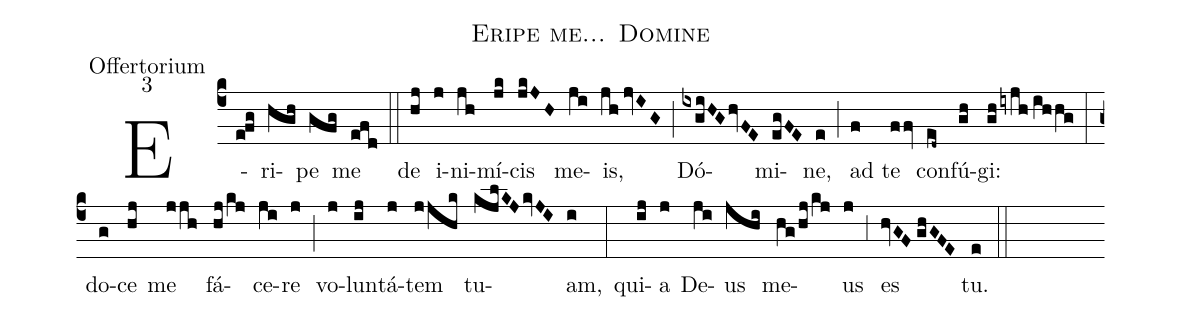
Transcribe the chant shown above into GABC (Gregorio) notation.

name:Eripe me... Domine;
office-part:Offertorium;
mode:3;
%%
(c4) E(e!fg)ri(hgh)pe(gfg) me(efd) (::)
de(hj) i(j)ni(jh)mí(jk)cis(jkJH) me(ji)is,(jh//jvIG) (;) Dó(ixgiHG/hvFE)mi(egFE)ne,(e) (;) ad(f) te(ffv) con(ed~)fú(gh)gi:(gh/iyjh//ihhg) (:)
do(g)ce(hj) me(jjh) fá(hj/kj)ce(ji)re(j) (;) vo(j)lun(ij)tá(j)tem(jjhk) tu(kjlKJ/kvJI)am,(i) (:)
qui(ij)a(j) De(ji)us(jhi) me(hg/hj/kj)us(j) (,3) es(hvGF//ghGFE) tu.(e) (::)
